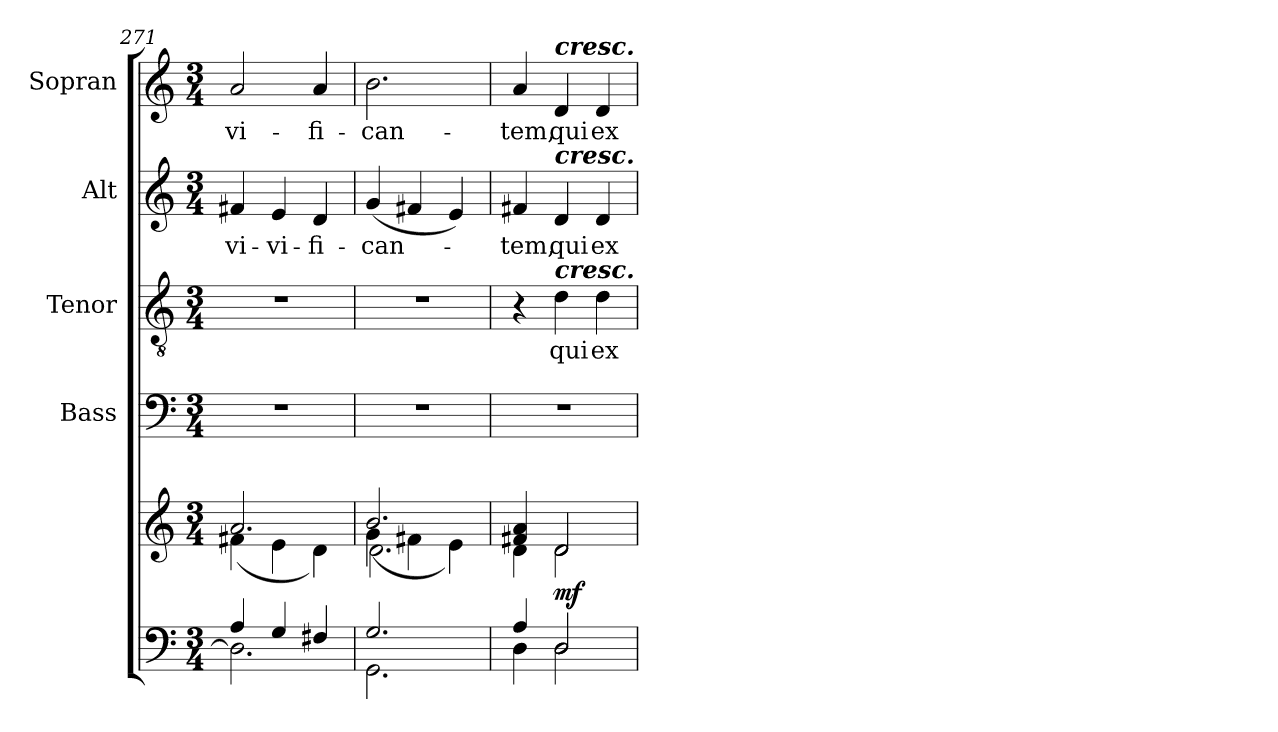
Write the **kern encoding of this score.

**kern	**kern	**dynam	**kern	**kern	**text	**kern	**text	**kern	**text
*part5	*part5	*part5	*part4	*part3	*part3	*part2	*part2	*part1	*part1
*staff6	*staff5	*staff5/6	*staff4	*staff3	*staff3	*staff2	*staff2	*staff1	*staff1
*	*	*	*I"Bass	*I"Tenor	*	*I"Alt	*	*I"Sopran	*
*	*	*	*I'B.	*I'T.	*	*I'A.	*	*I'S.	*
*clefF4	*clefG2	*	*clefF4	*clefGv2	*	*clefG2	*	*clefG2	*
*k[]	*k[]	*	*k[]	*k[]	*	*k[]	*	*k[]	*
*C:	*C:	*	*C:	*C:	*	*C:	*	*C:	*
*M3/4	*M3/4	*	*M3/4	*M3/4	*	*M3/4	*	*M3/4	*
=271	=271	=271	=271	=271	=271	=271	=271	=271	=271
*^	*^	*	*	*	*	*	*	*	*
!	!	!	!	!	!	!	!	!	!LO:LY:b	!	!LO:LY:b
4A/	2.D\]	2.a/	(<4f#X\	.	2.r	2.r	.	4f#X/	vi-	2a/	-vi-
!	!	!	!	!	!	!	!	!	!LO:LY:b	!	!
4G/	.	.	4e\	.	.	.	.	4e/	-vi-	.	.
!	!	!	!	!	!	!	!	!	!LO:LY:b	!	!LO:LY:b
4F#X/	.	.	4d\)	.	.	.	.	4d/	-fi-	4a/	-fi-
=272	=272	=272	=272	=272	=272	=272	=272	=272	=272	=272	=272
*	*	*	*^	*	*	*	*	*	*	*	*
!	!	!	!	!	!	!	!	!	!	!LO:LY:b	!	!LO:LY:b
2.G/	2.GG\	2.b/	(<4g\	2.d\	.	2.r	2.r	.	(<4g/	-can-	2.b\	-can-
.	.	.	4f#X\	.	.	.	.	.	4f#X/	.	.	.
.	.	.	4e\)	.	.	.	.	.	4e/)	.	.	.
*	*	*	*v	*v	*	*	*	*	*	*	*	*
=273	=273	=273	=273	=273	=273	=273	=273	=273	=273	=273	=273
!	!	!	!	!	!	!	!	!	!LO:LY:b	!	!LO:LY:b
4A/	4D\	4f#X/ 4a/	4d\	.	2.r	4r	.	4f#X/	-tem,	4a/	-tem,
!	!	!	!	!	!	!	!	!	!	!LO:TX:a:Bi:t=cresc.	!
!	!	!	!	!	!	!	!	!LO:TX:a:Bi:t=cresc.	!	!	!
!	!	!	!	!	!	!LO:TX:a:Bi:t=cresc.	!	!	!	!	!
!	!	!	!	!LO:DY:b	!	!	!LO:LY:b	!	!LO:LY:b	!	!LO:LY:b
2D/	2D\	2d/	2d\	mf	.	4d\	qui	4d/	qui	4d/	qui
!	!	!	!	!	!	!	!LO:LY:b	!	!LO:LY:b	!	!LO:LY:b
.	.	.	.	.	.	4d\	ex	4d/	ex	4d/	ex
*v	*v	*	*	*	*	*	*	*	*	*	*
*	*v	*v	*	*	*	*	*	*	*	*
=	=	=	=	=	=	=	=	=	=
*-	*-	*-	*-	*-	*-	*-	*-	*-	*-
